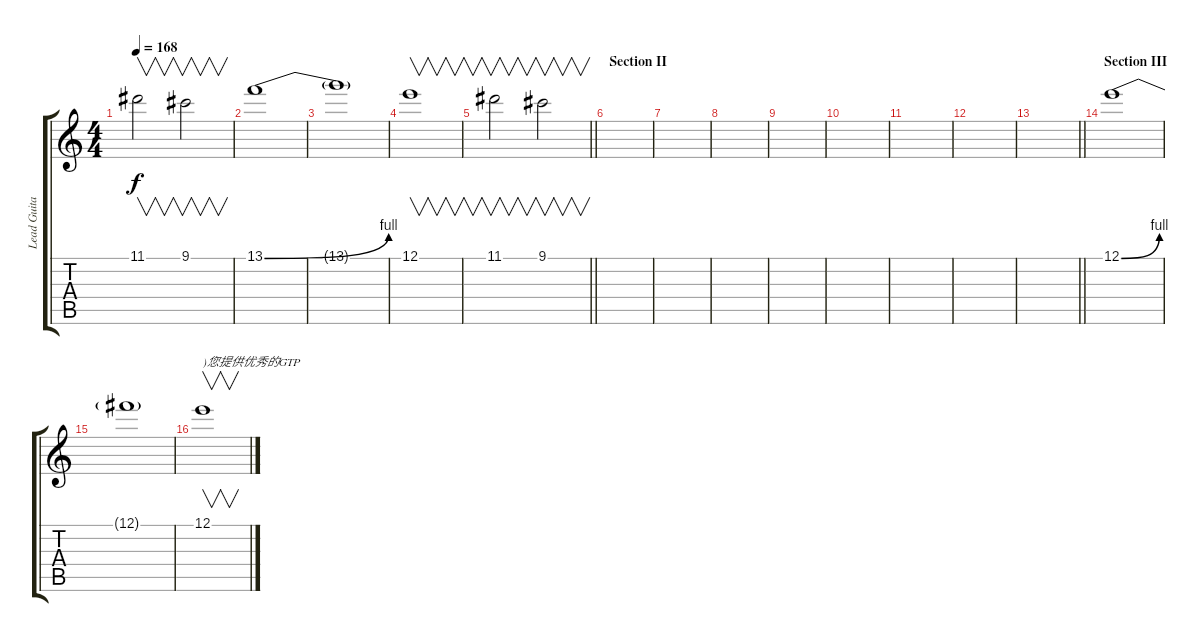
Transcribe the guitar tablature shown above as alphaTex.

\track ("Lead Guitar" "Lead Guita") {instrument distortionguitar}
\staff {score tabs}
\tuning (E4 B3 G3 D3 A2 E2) {hide}
\ts (4 4)
\tempo 168
\clef g2
\ks c
11.1.2{v dy f} 9.1.2{v} |
13.1{be (bend 0 0 60 4)}.1 |
13.1{t}.1 |
12.1.1{v} |
\barLineRight lightlight
11.1.2{v} 9.1.2{v} |
\section ("" "Section II")
|
|
|
|
|
|
|
\barLineRight lightlight
|
\section ("" "Section III")
12.1{be (bend 0 0 60 4)}.1 |
12.1{t}.1 |
12.1.1{v txt ")您提供优秀的GTP"}
